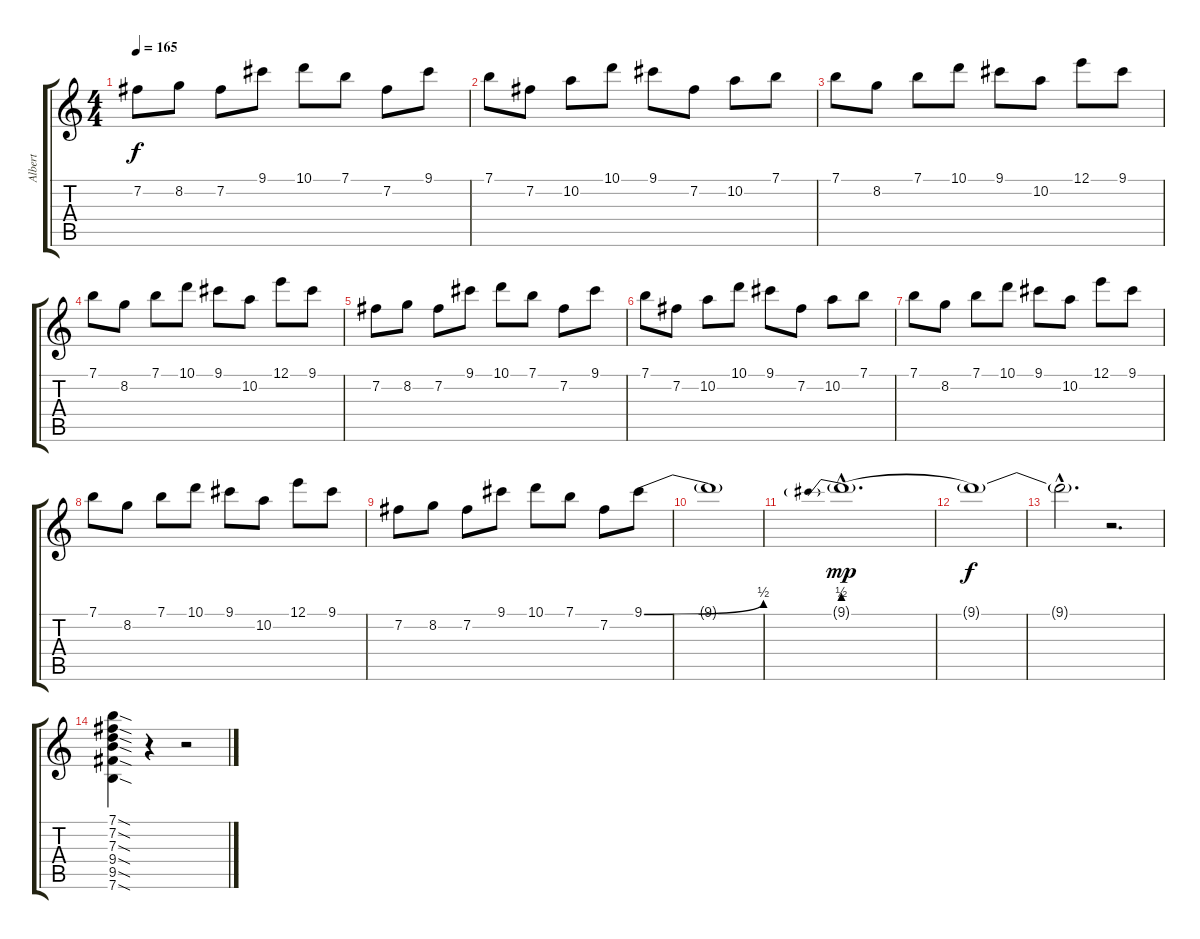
\track ("Albert" "Albert") {instrument distortionguitar}
\staff {score tabs}
\tuning (E4 B3 G3 D3 A2 E2) {hide}
\ts (4 4)
\tempo 165
\clef g2
\ks c
7.2.8{dy f} 8.2.8 7.2.8 9.1.8 10.1.8 7.1.8 7.2.8 9.1.8 |
7.1.8 7.2.8 10.2.8 10.1.8 9.1.8 7.2.8 10.2.8 7.1.8 |
7.1.8 8.2.8 7.1.8 10.1.8 9.1.8 10.2.8 12.1.8 9.1.8 |
7.1.8 8.2.8 7.1.8 10.1.8 9.1.8 10.2.8 12.1.8 9.1.8 |
7.2.8 8.2.8 7.2.8 9.1.8 10.1.8 7.1.8 7.2.8 9.1.8 |
7.1.8 7.2.8 10.2.8 10.1.8 9.1.8 7.2.8 10.2.8 7.1.8 |
7.1.8 8.2.8 7.1.8 10.1.8 9.1.8 10.2.8 12.1.8 9.1.8 |
7.1.8 8.2.8 7.1.8 10.1.8 9.1.8 10.2.8 12.1.8 9.1.8 |
7.2.8 8.2.8 7.2.8 9.1.8 10.1.8 7.1.8 7.2.8 9.1{be (bend 0 0 60 2)}.8 |
9.1{t}.1 |
9.1{be (prebend 0 2 60 2) g hac}.1{d dy mp} |
9.1{t}.1{dy f} |
9.1{hac t}.2{d} r.2{d} |
(7.1{sod} 7.2{sod} 7.3{sod} 9.4{sod} 9.5{sod} 7.6{sod}).4 r.4 r.2
